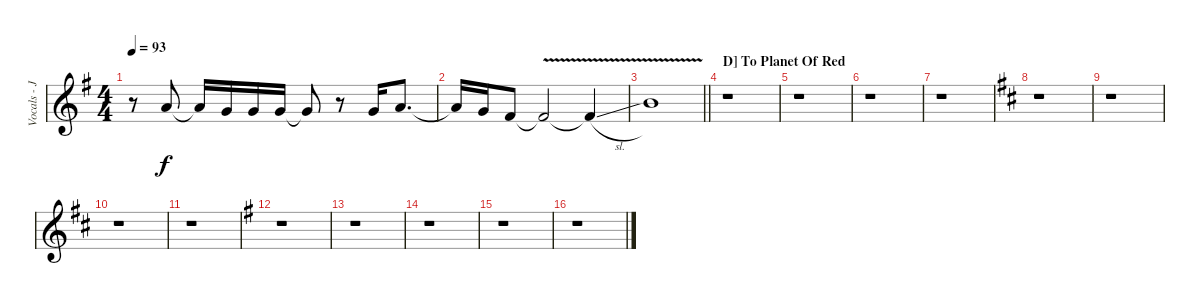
\track ("Vocals - Jorn Lande" "Vocals - J") {instrument frenchhorn}
\staff {score}
\tuning (E4 B3 G3 D3 A2 E2) {hide}
\ts (4 4)
\tempo 93
\clef g2
\ks eminor
r.8{dy f instrument brasssection} 5.1.8 5.1{t}.16 3.1.16 3.1.16 3.1.16 3.1{t}.8 r.8 3.1.16 5.1.8{d} |
5.1{t}.16 3.1.16 2.1.8 2.1{v t}.2 2.1{sl t}.4 |
\barLineRight lightlight
7.1{v}.1 |
\section ("" "D] To Planet Of Red")
r.1 |
r.1 |
r.1 |
r.1 |
\ks bminor
r.1 |
r.1 |
r.1 |
r.1 |
\ks eminor
r.1 |
r.1 |
r.1 |
r.1 |
r.1
